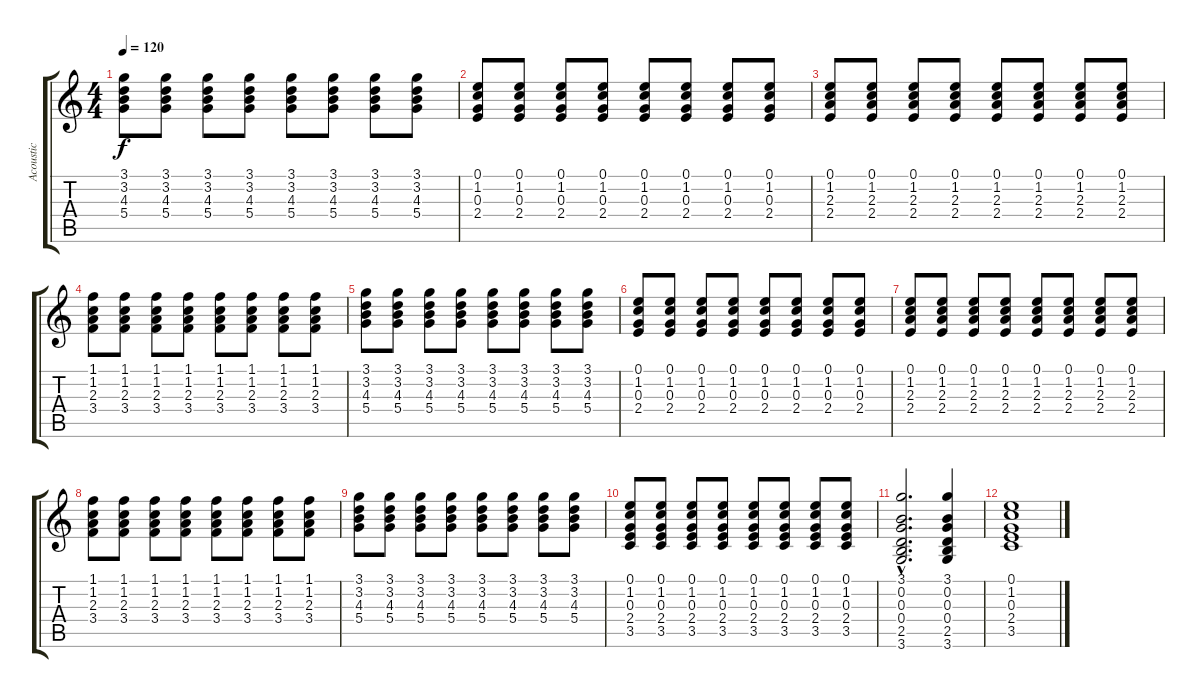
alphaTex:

\track ("Acoustic" "Acoustic") {instrument acousticguitarsteel}
\staff {score tabs}
\tuning (E4 B3 G3 D3 A2 E2) {hide}
\ts (4 4)
\tempo 120
\clef g2
\ks c
(3.1 3.2 4.3 5.4).8{dy f} (3.1 3.2 4.3 5.4).8 (3.1 3.2 4.3 5.4).8 (3.1 3.2 4.3 5.4).8 (3.1 3.2 4.3 5.4).8 (3.1 3.2 4.3 5.4).8 (3.1 3.2 4.3 5.4).8 (3.1 3.2 4.3 5.4).8 |
(0.1 1.2 0.3 2.4).8 (0.1 1.2 0.3 2.4).8 (0.1 1.2 0.3 2.4).8 (0.1 1.2 0.3 2.4).8 (0.1 1.2 0.3 2.4).8 (0.1 1.2 0.3 2.4).8 (0.1 1.2 0.3 2.4).8 (0.1 1.2 0.3 2.4).8 |
(0.1 1.2 2.3 2.4).8 (0.1 1.2 2.3 2.4).8 (0.1 1.2 2.3 2.4).8 (0.1 1.2 2.3 2.4).8 (0.1 1.2 2.3 2.4).8 (0.1 1.2 2.3 2.4).8 (0.1 1.2 2.3 2.4).8 (0.1 1.2 2.3 2.4).8 |
(1.1 1.2 2.3 3.4).8 (1.1 1.2 2.3 3.4).8 (1.1 1.2 2.3 3.4).8 (1.1 1.2 2.3 3.4).8 (1.1 1.2 2.3 3.4).8 (1.1 1.2 2.3 3.4).8 (1.1 1.2 2.3 3.4).8 (1.1 1.2 2.3 3.4).8 |
(3.1 3.2 4.3 5.4).8 (3.1 3.2 4.3 5.4).8 (3.1 3.2 4.3 5.4).8 (3.1 3.2 4.3 5.4).8 (3.1 3.2 4.3 5.4).8 (3.1 3.2 4.3 5.4).8 (3.1 3.2 4.3 5.4).8 (3.1 3.2 4.3 5.4).8 |
(0.1 1.2 0.3 2.4).8 (0.1 1.2 0.3 2.4).8 (0.1 1.2 0.3 2.4).8 (0.1 1.2 0.3 2.4).8 (0.1 1.2 0.3 2.4).8 (0.1 1.2 0.3 2.4).8 (0.1 1.2 0.3 2.4).8 (0.1 1.2 0.3 2.4).8 |
(0.1 1.2 2.3 2.4).8 (0.1 1.2 2.3 2.4).8 (0.1 1.2 2.3 2.4).8 (0.1 1.2 2.3 2.4).8 (0.1 1.2 2.3 2.4).8 (0.1 1.2 2.3 2.4).8 (0.1 1.2 2.3 2.4).8 (0.1 1.2 2.3 2.4).8 |
(1.1 1.2 2.3 3.4).8 (1.1 1.2 2.3 3.4).8 (1.1 1.2 2.3 3.4).8 (1.1 1.2 2.3 3.4).8 (1.1 1.2 2.3 3.4).8 (1.1 1.2 2.3 3.4).8 (1.1 1.2 2.3 3.4).8 (1.1 1.2 2.3 3.4).8 |
(3.1 3.2 4.3 5.4).8 (3.1 3.2 4.3 5.4).8 (3.1 3.2 4.3 5.4).8 (3.1 3.2 4.3 5.4).8 (3.1 3.2 4.3 5.4).8 (3.1 3.2 4.3 5.4).8 (3.1 3.2 4.3 5.4).8 (3.1 3.2 4.3 5.4).8 |
(0.1 1.2 0.3 2.4 3.5).8 (0.1 1.2 0.3 2.4 3.5).8 (0.1 1.2 0.3 2.4 3.5).8 (0.1 1.2 0.3 2.4 3.5).8 (0.1 1.2 0.3 2.4 3.5).8 (0.1 1.2 0.3 2.4 3.5).8 (0.1 1.2 0.3 2.4 3.5).8 (0.1 1.2 0.3 2.4 3.5).8 |
(3.1{hac} 0.2{hac} 0.3{hac} 0.4{hac} 2.5{hac} 3.6{hac}).2{d} (3.1 0.2 0.3 0.4 2.5 3.6).4 |
(0.1 1.2 0.3 2.4 3.5).1
